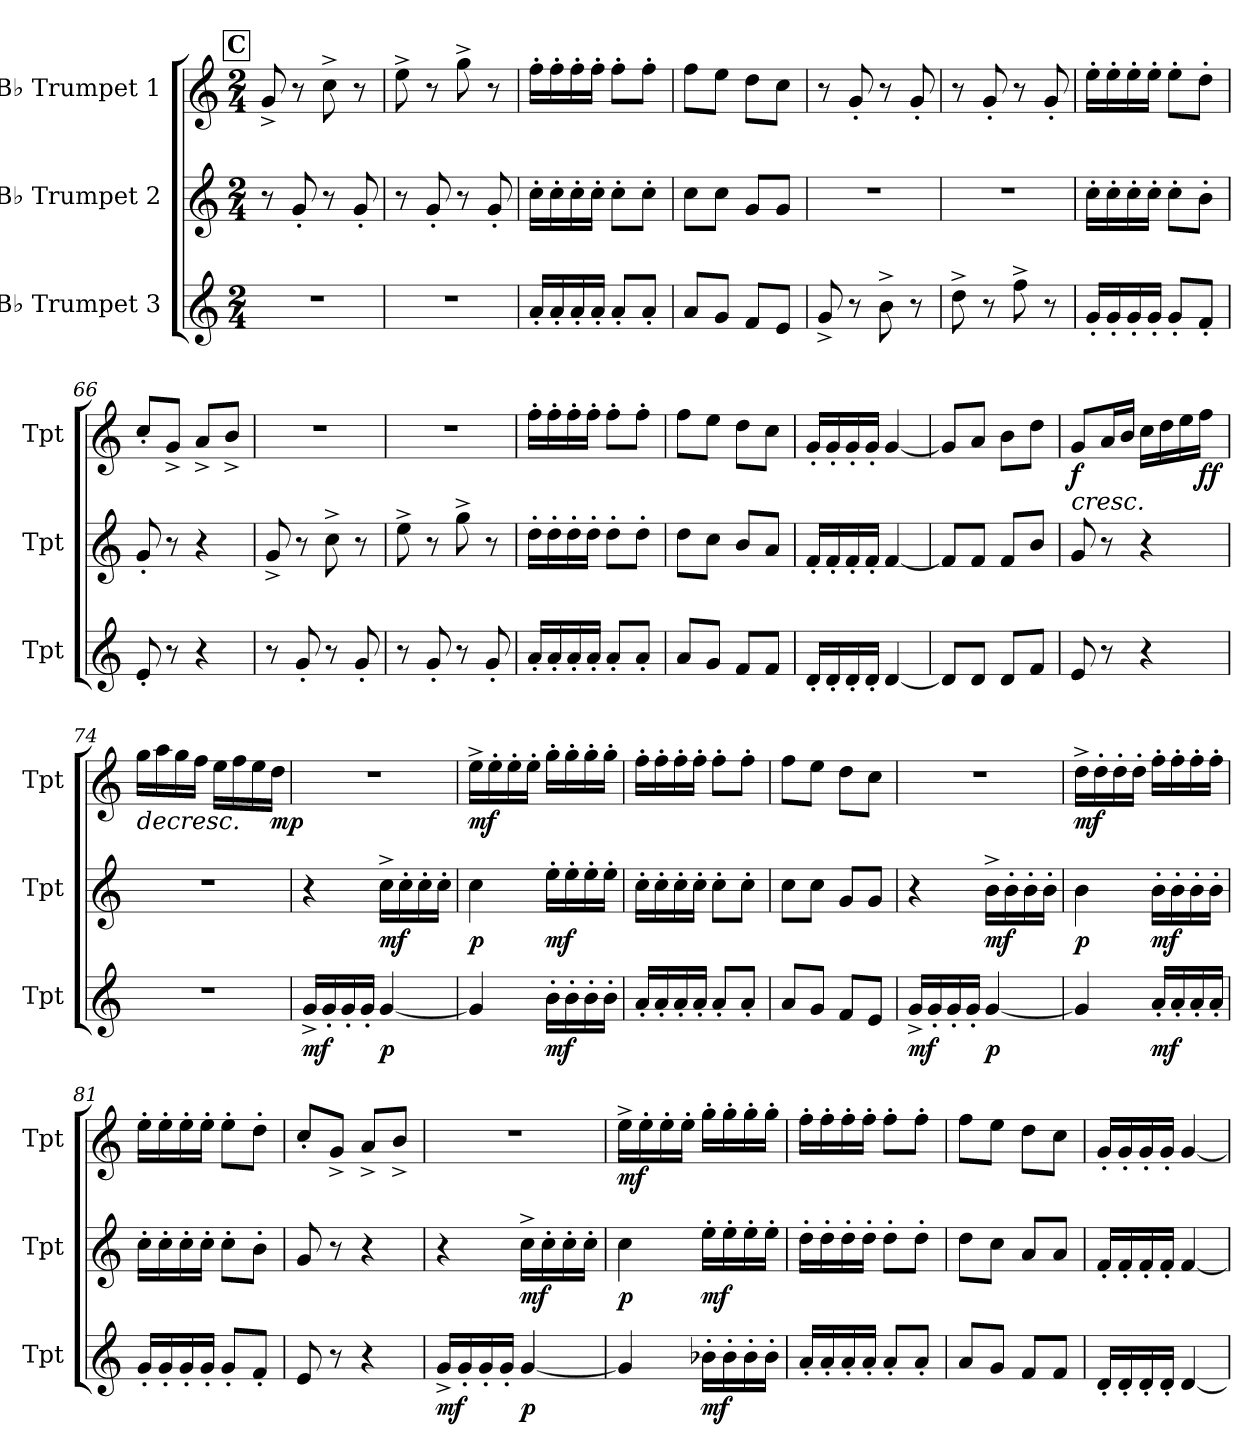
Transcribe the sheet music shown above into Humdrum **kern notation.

**kern	**dynam	**kern	**dynam	**kern	**dynam
*part3	*part3	*part2	*part2	*part1	*part1
*staff3	*staff3	*staff2	*staff2	*staff1	*staff1
*I"B♭ Trumpet 3	*	*I"B♭ Trumpet 2	*	*I"B♭ Trumpet 1	*
*I'Tpt	*	*I'Tpt	*	*I'Tpt	*
!!LO:LB:g=z
*clefG2	*	*clefG2	*	*clefG2	*
*ITrd1c2	*	*ITrd1c2	*	*ITrd1c2	*
*k[b-e-]	*	*k[b-e-]	*	*k[b-e-]	*
*M2/4	*	*M2/4	*	*M2/4	*
!!LO:REH:place=s1:a:B:fs=14:t=C
=59	=59	=59	=59	=59	=59
2r	.	8r	.	8f^/	.
.	.	8f'/	.	8r	.
.	.	8r	.	8b-^\	.
.	.	8f'/	.	8r	.
=60	=60	=60	=60	=60	=60
2r	.	8r	.	8dd^\	.
.	.	8f'/	.	8r	.
.	.	8r	.	8ff^\	.
.	.	8f'/	.	8r	.
=61	=61	=61	=61	=61	=61
16g'/LL	.	16b-'\LL	.	16ee-'\LL	.
16g'/	.	16b-'\	.	16ee-'\	.
16g'/	.	16b-'\	.	16ee-'\	.
16g'/JJ	.	16b-'\JJ	.	16ee-'\JJ	.
8g'/L	.	8b-'\L	.	8ee-'\L	.
8g'/J	.	8b-'\J	.	8ee-'\J	.
=62	=62	=62	=62	=62	=62
8g/L	.	8b-\L	.	8ee-\L	.
8f/J	.	8b-\J	.	8dd\J	.
8e-/L	.	8f/L	.	8cc\L	.
8d/J	.	8f/J	.	8b-\J	.
=63	=63	=63	=63	=63	=63
8f^/	.	2r	.	8r	.
8r	.	.	.	8f'/	.
8a^\	.	.	.	8r	.
8r	.	.	.	8f'/	.
=64	=64	=64	=64	=64	=64
8cc^\	.	2r	.	8r	.
8r	.	.	.	8f'/	.
8ee-^\	.	.	.	8r	.
8r	.	.	.	8f'/	.
=65	=65	=65	=65	=65	=65
16f'/LL	.	16b-'\LL	.	16dd'\LL	.
16f'/	.	16b-'\	.	16dd'\	.
16f'/	.	16b-'\	.	16dd'\	.
16f'/JJ	.	16b-'\JJ	.	16dd'\JJ	.
8f'/L	.	8b-'\L	.	8dd'\L	.
8e-'/J	.	8a'\J	.	8cc'\J	.
=66	=66	=66	=66	=66	=66
8d'/	.	8f'/	.	8b-'/L	.
8r	.	8r	.	8f^/J	.
4r	.	4r	.	8g^/L	.
.	.	.	.	8a^/J	.
!!LO:PB:g=z
=67	=67	=67	=67	=67	=67
8r	.	8f^/	.	2r	.
8f'/	.	8r	.	.	.
8r	.	8b-^\	.	.	.
8f'/	.	8r	.	.	.
=68	=68	=68	=68	=68	=68
8r	.	8dd^\	.	2r	.
8f'/	.	8r	.	.	.
8r	.	8ff^\	.	.	.
8f'/	.	8r	.	.	.
=69	=69	=69	=69	=69	=69
16g'/LL	.	16cc'\LL	.	16ee-'\LL	.
16g'/	.	16cc'\	.	16ee-'\	.
16g'/	.	16cc'\	.	16ee-'\	.
16g'/JJ	.	16cc'\JJ	.	16ee-'\JJ	.
8g'/L	.	8cc'\L	.	8ee-'\L	.
8g'/J	.	8cc'\J	.	8ee-'\J	.
=70	=70	=70	=70	=70	=70
8g/L	.	8cc\L	.	8ee-\L	.
8f/J	.	8b-\J	.	8dd\J	.
8e-/L	.	8a/L	.	8cc\L	.
8e-/J	.	8g/J	.	8b-\J	.
=71	=71	=71	=71	=71	=71
16c'/LL	.	16e-'/LL	.	16f'/LL	.
16c'/	.	16e-'/	.	16f'/	.
16c'/	.	16e-'/	.	16f'/	.
16c'/JJ	.	16e-'/JJ	.	16f'/JJ	.
[4c/	.	[4e-/	.	[4f/	.
=72	=72	=72	=72	=72	=72
8c/L]	.	8e-/L]	.	8f/L]	.
8c/J	.	8e-/J	.	8g/J	.
8c/L	.	8e-/L	.	8a\L	.
8e-/J	.	8a/J	.	8cc\J	.
=73	=73	=73	=73	=73	=73
!	!	!	!	!	!LO:HP:b
!	!	!	!	!	!LO:DY:n=1:b
8d/	.	8f/	.	8f/L	< f
8r	.	8r	.	16g/L	.
.	.	.	.	16a/JJ	.
4r	.	4r	.	16b-\LL	.
.	.	.	.	16cc\	.
.	.	.	.	16dd\	.
!	!	!	!	!	!LO:DY:n=2:b
.	.	.	.	16ee-\JJ	ff
.	.	.	.	.	[
=74	=74	=74	=74	=74	=74
!	!	!	!	!	!LO:HP:b
2r	.	2r	.	16ff\LL	>
.	.	.	.	16gg\	.
.	.	.	.	16ff\	.
.	.	.	.	16ee-\JJ	.
.	.	.	.	16dd\LL	.
.	.	.	.	16ee-\	.
.	.	.	.	16dd\	.
!	!	!	!	!	!LO:DY:b
.	.	.	.	16cc\JJ	mp
.	.	.	.	.	]
!!LO:LB:g=z
=75	=75	=75	=75	=75	=75
!	!LO:DY:b	!	!	!	!
16f^/LL	mf	4r	.	2r	.
16f'/	.	.	.	.	.
16f'/	.	.	.	.	.
16f'/JJ	.	.	.	.	.
!	!LO:DY:b	!	!LO:DY:b	!	!
[4f/	p	16b-^\LL	mf	.	.
.	.	16b-'\	.	.	.
.	.	16b-'\	.	.	.
.	.	16b-'\JJ	.	.	.
=76	=76	=76	=76	=76	=76
!	!	!	!LO:DY:b	!	!LO:DY:b
4f/]	.	4b-\	p	16dd^\LL	mf
.	.	.	.	16dd'\	.
.	.	.	.	16dd'\	.
.	.	.	.	16dd'\JJ	.
!	!LO:DY:b	!	!LO:DY:b	!	!
16a'\LL	mf	16dd'\LL	mf	16ff'\LL	.
16a'\	.	16dd'\	.	16ff'\	.
16a'\	.	16dd'\	.	16ff'\	.
16a'\JJ	.	16dd'\JJ	.	16ff'\JJ	.
=77	=77	=77	=77	=77	=77
16g'/LL	.	16b-'\LL	.	16ee-'\LL	.
16g'/	.	16b-'\	.	16ee-'\	.
16g'/	.	16b-'\	.	16ee-'\	.
16g'/JJ	.	16b-'\JJ	.	16ee-'\JJ	.
8g'/L	.	8b-'\L	.	8ee-'\L	.
8g'/J	.	8b-'\J	.	8ee-'\J	.
=78	=78	=78	=78	=78	=78
8g/L	.	8b-\L	.	8ee-\L	.
8f/J	.	8b-\J	.	8dd\J	.
8e-/L	.	8f/L	.	8cc\L	.
8d/J	.	8f/J	.	8b-\J	.
=79	=79	=79	=79	=79	=79
!	!LO:DY:b	!	!	!	!
16f^/LL	mf	4r	.	2r	.
16f'/	.	.	.	.	.
16f'/	.	.	.	.	.
16f'/JJ	.	.	.	.	.
!	!LO:DY:b	!	!LO:DY:b	!	!
[4f/	p	16a^\LL	mf	.	.
.	.	16a'\	.	.	.
.	.	16a'\	.	.	.
.	.	16a'\JJ	.	.	.
=80	=80	=80	=80	=80	=80
!	!	!	!LO:DY:b	!	!LO:DY:b
4f/]	.	4a\	p	16cc^\LL	mf
.	.	.	.	16cc'\	.
.	.	.	.	16cc'\	.
.	.	.	.	16cc'\JJ	.
!	!LO:DY:b	!	!LO:DY:b	!	!
16g'/LL	mf	16a'\LL	mf	16ee-'\LL	.
16g'/	.	16a'\	.	16ee-'\	.
16g'/	.	16a'\	.	16ee-'\	.
16g'/JJ	.	16a'\JJ	.	16ee-'\JJ	.
=81	=81	=81	=81	=81	=81
16f'/LL	.	16b-'\LL	.	16dd'\LL	.
16f'/	.	16b-'\	.	16dd'\	.
16f'/	.	16b-'\	.	16dd'\	.
16f'/JJ	.	16b-'\JJ	.	16dd'\JJ	.
8f'/L	.	8b-'\L	.	8dd'\L	.
8e-'/J	.	8a'\J	.	8cc'\J	.
=82	=82	=82	=82	=82	=82
8d/	.	8f/	.	8b-'/L	.
8r	.	8r	.	8f^/J	.
4r	.	4r	.	8g^/L	.
.	.	.	.	8a^/J	.
!!LO:LB:g=z
=83	=83	=83	=83	=83	=83
!	!LO:DY:b	!	!	!	!
16f^/LL	mf	4r	.	2r	.
16f'/	.	.	.	.	.
16f'/	.	.	.	.	.
16f'/JJ	.	.	.	.	.
!	!LO:DY:b	!	!LO:DY:b	!	!
[4f/	p	16b-^\LL	mf	.	.
.	.	16b-'\	.	.	.
.	.	16b-'\	.	.	.
.	.	16b-'\JJ	.	.	.
=84	=84	=84	=84	=84	=84
!	!	!	!LO:DY:b	!	!LO:DY:b
4f/]	.	4b-\	p	16dd^\LL	mf
.	.	.	.	16dd'\	.
.	.	.	.	16dd'\	.
.	.	.	.	16dd'\JJ	.
!	!LO:DY:b	!	!LO:DY:b	!	!
16a-X'\LL	mf	16dd'\LL	mf	16ff'\LL	.
16a-'\	.	16dd'\	.	16ff'\	.
16a-'\	.	16dd'\	.	16ff'\	.
16a-'\JJ	.	16dd'\JJ	.	16ff'\JJ	.
=85	=85	=85	=85	=85	=85
16g'/LL	.	16cc'\LL	.	16ee-'\LL	.
16g'/	.	16cc'\	.	16ee-'\	.
16g'/	.	16cc'\	.	16ee-'\	.
16g'/JJ	.	16cc'\JJ	.	16ee-'\JJ	.
8g'/L	.	8cc'\L	.	8ee-'\L	.
8g'/J	.	8cc'\J	.	8ee-'\J	.
=86	=86	=86	=86	=86	=86
8g/L	.	8cc\L	.	8ee-\L	.
8f/J	.	8b-\J	.	8dd\J	.
8e-/L	.	8g/L	.	8cc\L	.
8e-/J	.	8g/J	.	8b-\J	.
=87	=87	=87	=87	=87	=87
16c'/LL	.	16e-'/LL	.	16f'/LL	.
16c'/	.	16e-'/	.	16f'/	.
16c'/	.	16e-'/	.	16f'/	.
16c'/JJ	.	16e-'/JJ	.	16f'/JJ	.
[4c/	.	[4e-/	.	[4f/	.
=	=	=	=	=	=
*-	*-	*-	*-	*-	*-
